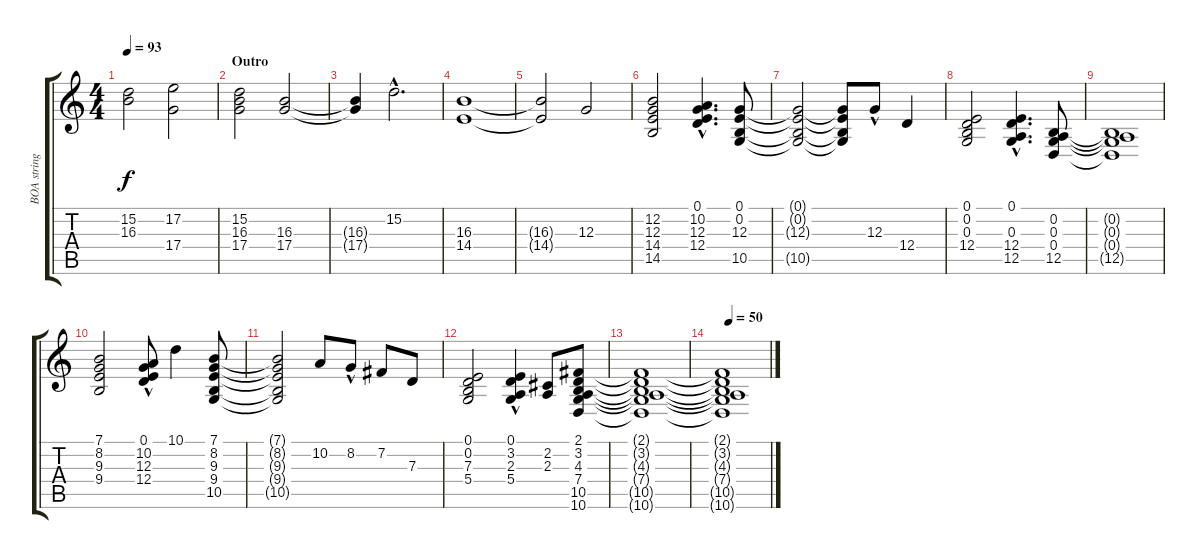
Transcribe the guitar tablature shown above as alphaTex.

\track ("BOA strings" "BOA string") {instrument stringensemble1}
\staff {score tabs}
\tuning (E4 B3 G3 D3 A2 E2) {hide}
\ts (4 4)
\tempo 93
\clef g2
\ks c
(15.2{t} 16.3{t}).2{dy f} (17.2 17.4).2 |
\section ("" "Outro")
(15.2 16.3 17.4).2 (16.3 17.4).2 |
(16.3{t} 17.4{t}).4 15.2{hac}.2{d} |
(16.3 14.4).1 |
(16.3{t} 14.4{t}).2 12.3.2 |
(12.2 12.3 14.4 14.5).2 (0.1{hac} 10.2{hac} 12.3{hac} 12.4{hac}).4{d} (0.1 0.2 12.3 10.5).8 |
(0.1{t} 0.2{t} 12.3{t} 10.5{t}).2 (0.1{t} 0.2{t} 12.3{t} 10.5{t}).8 12.3{hac}.8 12.4.4 |
(0.1 0.2 0.3 12.4).2 (0.1{hac} 0.3{hac} 12.4{hac} 12.5{hac}).4{d} (0.2 0.3 0.4 12.5).8 |
(0.2{t} 0.3{t} 0.4{t} 12.5{t}).1 |
(7.1 8.2 9.3 9.4).2 (0.1{hac} 10.2{hac} 12.3{hac} 12.4{hac}).8 10.1.4 (7.1 8.2 9.3 9.4 10.5).8 |
(7.1{t} 8.2{t} 9.3{t} 9.4{t} 10.5{t}).2 10.2.8 8.2{hac}.8 7.2.8 7.3.8 |
(0.1 0.2 7.3 5.4).2 (0.1{hac} 3.2 2.3 5.4{hac}).4 (2.2 2.3).8 (2.1 3.2 4.3 7.4 10.5 10.6).8 |
(2.1{t} 3.2{t} 4.3{t} 7.4{t} 10.5{t} 10.6{t}).1 |
\tempo 50
(2.1{t} 3.2{t} 4.3{t} 7.4{t} 10.5{t} 10.6{t}).1
